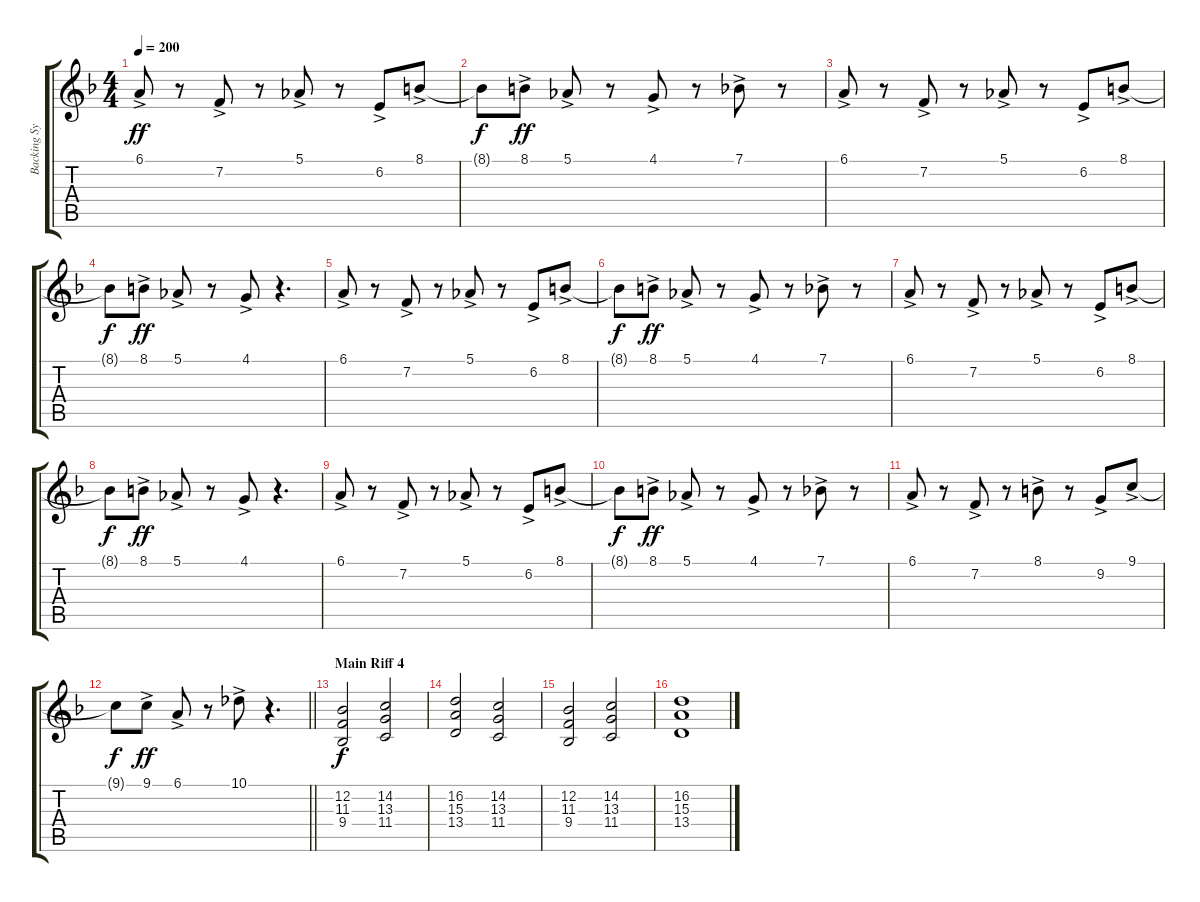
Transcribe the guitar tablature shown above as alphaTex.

\track ("Backing Synth" "Backing Sy") {instrument synthstrings1}
\staff {score tabs}
\tuning (Eb4 Bb3 Gb3 Db3 Ab2 Eb2) {hide}
\ts (4 4)
\tempo 200
\clef g2
\ks dminor
6.1{ac}.8{dy ff} r.8 7.2{ac}.8 r.8 5.1{ac}.8 r.8 6.2{ac}.8 8.1{ac}.8 |
8.1{t}.8{dy f} 8.1{ac}.8{dy ff} 5.1{ac}.8 r.8 4.1{ac}.8 r.8 7.1{ac}.8 r.8 |
6.1{ac}.8 r.8 7.2{ac}.8 r.8 5.1{ac}.8 r.8 6.2{ac}.8 8.1{ac}.8 |
8.1{t}.8{dy f} 8.1{ac}.8{dy ff} 5.1{ac}.8 r.8 4.1{ac}.8 r.4{d} |
6.1{ac}.8 r.8 7.2{ac}.8 r.8 5.1{ac}.8 r.8 6.2{ac}.8 8.1{ac}.8 |
8.1{t}.8{dy f} 8.1{ac}.8{dy ff} 5.1{ac}.8 r.8 4.1{ac}.8 r.8 7.1{ac}.8 r.8 |
6.1{ac}.8 r.8 7.2{ac}.8 r.8 5.1{ac}.8 r.8 6.2{ac}.8 8.1{ac}.8 |
8.1{t}.8{dy f} 8.1{ac}.8{dy ff} 5.1{ac}.8 r.8 4.1{ac}.8 r.4{d} |
6.1{ac}.8 r.8 7.2{ac}.8 r.8 5.1{ac}.8 r.8 6.2{ac}.8 8.1{ac}.8 |
8.1{t}.8{dy f} 8.1{ac}.8{dy ff} 5.1{ac}.8 r.8 4.1{ac}.8 r.8 7.1{ac}.8 r.8 |
6.1{ac}.8 r.8 7.2{ac}.8 r.8 8.1{ac}.8 r.8 9.2{ac}.8 9.1{ac}.8 |
\barLineRight lightlight
9.1{t}.8{dy f} 9.1{ac}.8{dy ff} 6.1{ac}.8 r.8 10.1{ac}.8 r.4{d} |
\section ("" "Main Riff 4")
(12.2 11.3 9.4).2{dy f instrument synthstrings1} (14.2 13.3 11.4).2 |
(16.2 15.3 13.4).2 (14.2 13.3 11.4).2 |
(12.2 11.3 9.4).2 (14.2 13.3 11.4).2 |
(16.2 15.3 13.4).1
